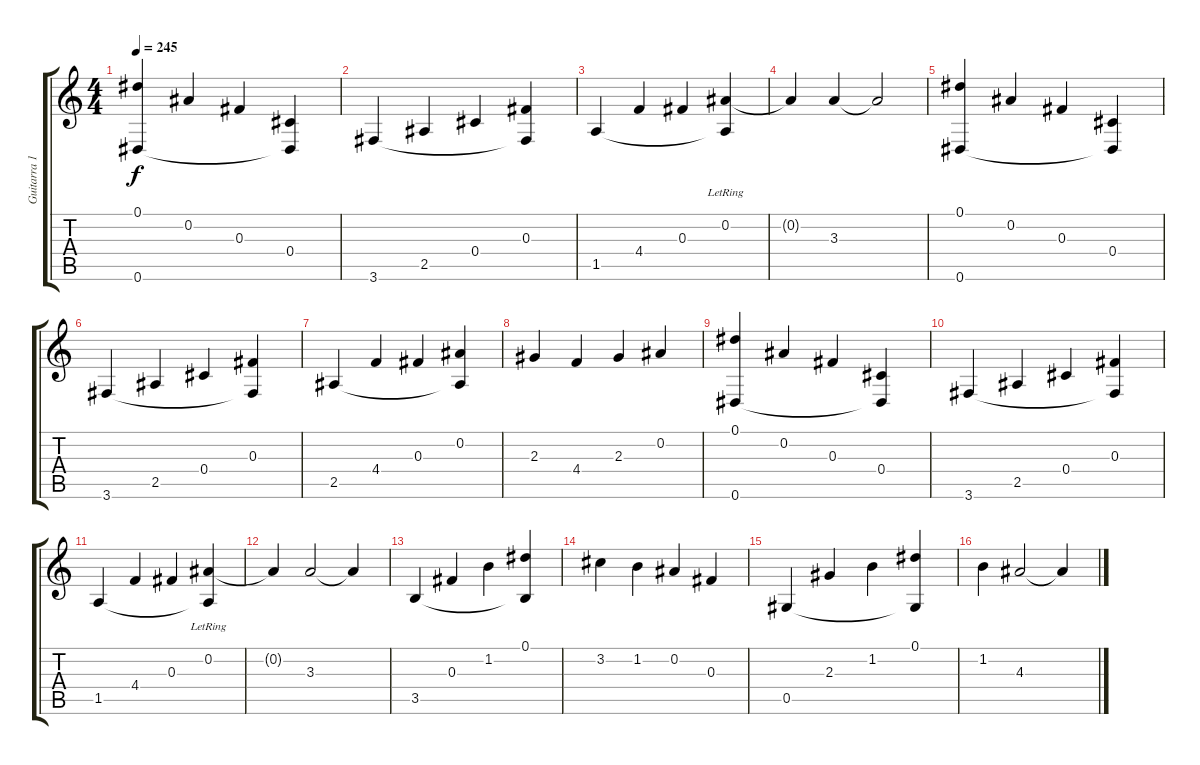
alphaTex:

\track ("Guitarra 1" "Guitarra 1") {instrument acousticguitarsteel}
\staff {score tabs}
\tuning (Eb4 Bb3 Gb3 Db3 Ab2 Eb2) {hide}
\ts (4 4)
\tempo 245
\clef g2
\ks c
(0.1 0.6).4{dy f instrument acousticguitarsteel} 0.2.4 0.3.4 (0.4 0.6{t}).4 |
3.6.4 2.5.4 0.4.4 (0.3 3.6{t}).4 |
1.5.4 4.4.4 0.3.4 (0.2{lr} 1.5{t}).4 |
0.2{t}.4 3.3.4 3.3{t}.2 |
(0.1 0.6).4 0.2.4 0.3.4 (0.4 0.6{t}).4 |
3.6.4 2.5.4 0.4.4 (0.3 3.6{t}).4 |
2.5.4 4.4.4 0.3.4 (0.2 2.5{t}).4 |
2.3.4 4.4.4 2.3.4 0.2.4 |
(0.1 0.6).4 0.2.4 0.3.4 (0.4 0.6{t}).4 |
3.6.4 2.5.4 0.4.4 (0.3 3.6{t}).4 |
1.5.4 4.4.4 0.3.4 (0.2{lr} 1.5{t}).4 |
0.2{t}.4 3.3.2 3.3{t}.4 |
3.5.4 0.3.4 1.2.4 (0.1 3.5{t}).4 |
3.2.4 1.2.4 0.2.4 0.3.4 |
0.5.4 2.3.4 1.2.4 (0.1 0.5{t}).4 |
1.2.4 4.3.2 4.3{t}.4
